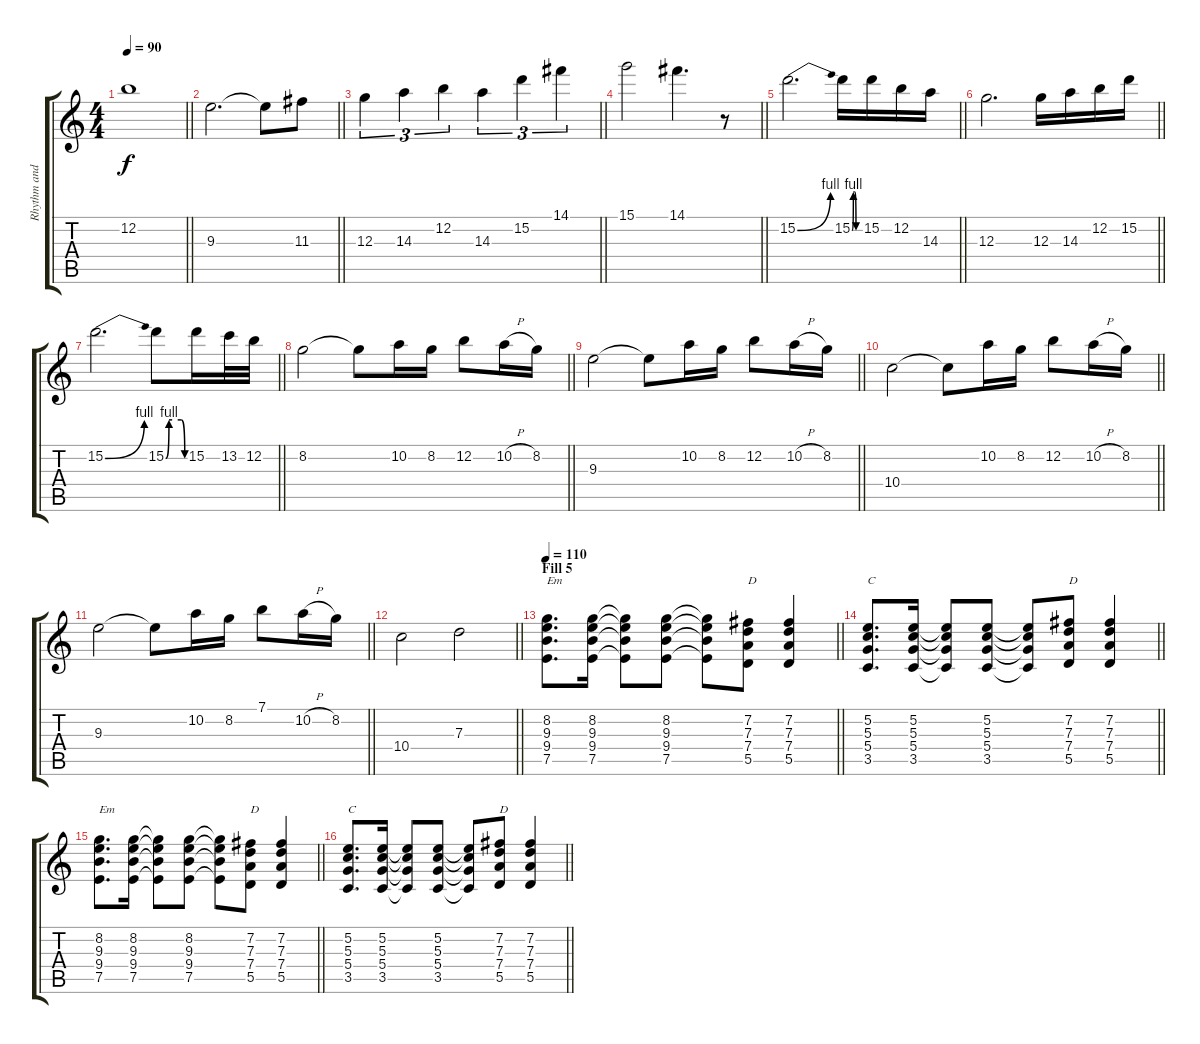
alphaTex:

\track ("Rhythm and Lead Guitar - Buck" "Rhythm and") {instrument overdrivenguitar}
\staff {score tabs}
\tuning (E4 B3 G3 D3 A2 E2) {hide}
\ts (4 4)
\tempo 90
\clef g2
\barLineRight lightlight
\ks c
12.2.1{dy f} |
\barLineRight lightlight
9.3.2{d} 9.3{t}.8 11.3.8 |
\barLineRight lightlight
12.3.4{tu (3 2)} 14.3.4{tu (3 2)} 12.2.4{tu (3 2)} 14.3.4{tu (3 2)} 15.2.4{tu (3 2)} 14.1.4{tu (3 2)} |
\barLineRight lightlight
15.1.2 14.1.4{d} r.8 |
\barLineRight lightlight
15.2{be (bend 0 0 60 4)}.2{d} 15.2{be (custom 0 0 10 4 20 4 30 0 60 0)}.16 15.2.16 12.2.16 14.3.16 |
\barLineRight lightlight
12.3.2{d} 12.3.16 14.3.16 12.2.16 15.2.16 |
\barLineRight lightlight
15.2{be (bend 0 0 60 4)}.2{d} 15.2{be (custom 0 0 10 4 20 4 49 4 60 0)}.8 15.2.16 13.2.32 12.2.32 |
\barLineRight lightlight
8.2.2 8.2{t}.8 10.2.16 8.2.16 12.2.8 10.2{h}.16 8.2.16 |
\barLineRight lightlight
9.3.2 9.3{t}.8 10.2.16 8.2.16 12.2.8 10.2{h}.16 8.2.16 |
\barLineRight lightlight
10.4.2 10.4{t}.8 10.2.16 8.2.16 12.2.8 10.2{h}.16 8.2.16 |
\barLineRight lightlight
9.3.2 9.3{t}.8 10.2.16 8.2.16 7.1.8 10.2{h}.16 8.2.16 |
\barLineRight lightlight
10.4.2 7.3.2 |
\section ("" "Fill 5")
\tempo 110
\barLineRight lightlight
(8.2 9.3 9.4 7.5).8{d txt "Em"} (8.2 9.3 9.4 7.5).16 (8.2{t} 9.3{t} 9.4{t} 7.5{t}).8 (8.2 9.3 9.4 7.5).8 (8.2{t} 9.3{t} 9.4{t} 7.5{t}).8 (7.2 7.3 7.4 5.5).8{txt "D"} (7.2 7.3 7.4 5.5).4 |
\barLineRight lightlight
(5.2 5.3 5.4 3.5).8{d txt "C"} (5.2 5.3 5.4 3.5).16 (5.2{t} 5.3{t} 5.4{t} 3.5{t}).8 (5.2 5.3 5.4 3.5).8 (5.2{t} 5.3{t} 5.4{t} 3.5{t}).8 (7.2 7.3 7.4 5.5).8{txt "D"} (7.2 7.3 7.4 5.5).4 |
\barLineRight lightlight
(8.2 9.3 9.4 7.5).8{d txt "Em"} (8.2 9.3 9.4 7.5).16 (8.2{t} 9.3{t} 9.4{t} 7.5{t}).8 (8.2 9.3 9.4 7.5).8 (8.2{t} 9.3{t} 9.4{t} 7.5{t}).8 (7.2 7.3 7.4 5.5).8{txt "D"} (7.2 7.3 7.4 5.5).4 |
\barLineRight lightlight
(5.2 5.3 5.4 3.5).8{d txt "C"} (5.2 5.3 5.4 3.5).16 (5.2{t} 5.3{t} 5.4{t} 3.5{t}).8 (5.2 5.3 5.4 3.5).8 (5.2{t} 5.3{t} 5.4{t} 3.5{t}).8 (7.2 7.3 7.4 5.5).8{txt "D"} (7.2 7.3 7.4 5.5).4
